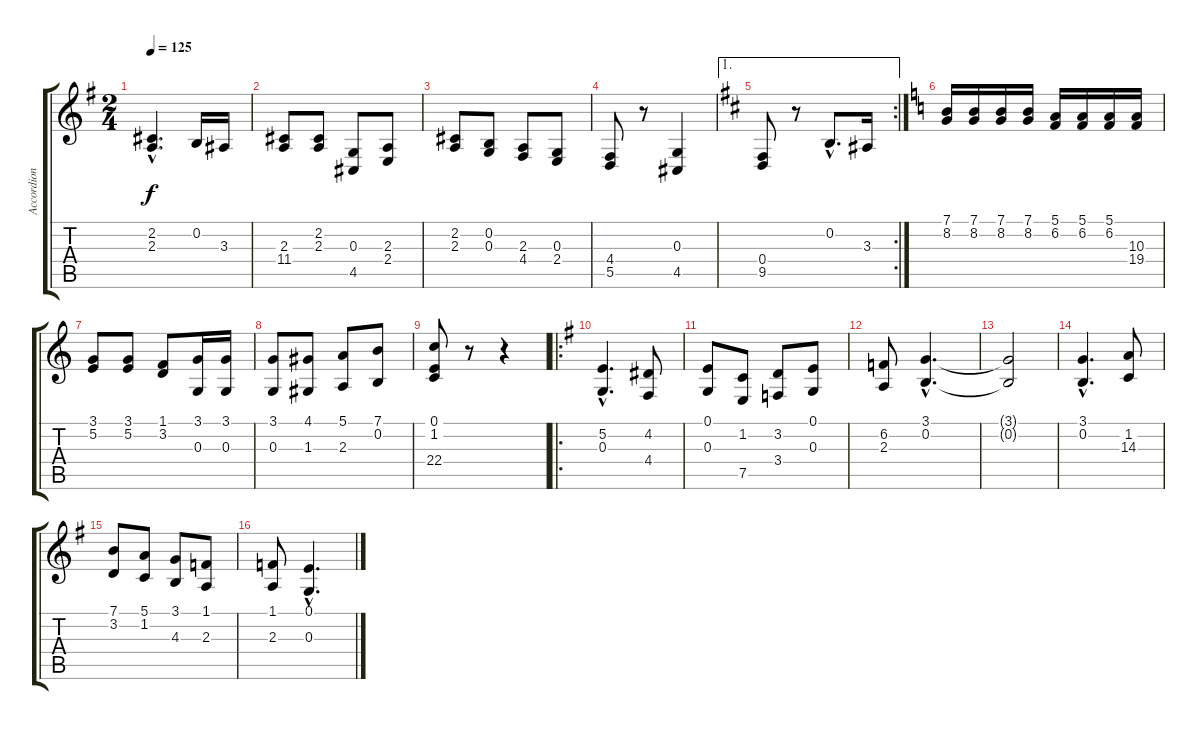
\track ("Accordion" "Accordion") {instrument accordion}
\staff {score tabs}
\tuning (E4 B3 G3 D3 A2 E2) {hide}
\ts (2 4)
\tempo 125
\clef g2
\ks g
(2.2{hac} 2.3{hac}).4{d dy f} 0.2.16 3.3.16 |
(2.3 11.4).8 (2.2 2.3).8 (0.3 4.5).8 (2.3 2.4).8 |
(2.2 2.3).8 (0.2 0.3).8 (2.3 4.4).8 (0.3 2.4).8 |
(4.4 5.5).8 r.8 (0.3 4.5).4 |
\ae 1
\rc 2
\ks d
(0.4 9.5).8 r.8 0.2{hac}.8{d} 3.3.16 |
\ks c
(7.1 8.2).16 (7.1 8.2).16 (7.1 8.2).16 (7.1 8.2).16 (5.1 6.2).16 (5.1 6.2).16 (5.1 6.2).16 (10.3 19.4).16 |
(3.1 5.2).8 (3.1 5.2).8 (1.1 3.2).8 (3.1 0.3).16 (3.1 0.3).16 |
(3.1 0.3).8 (4.1 1.3).8 (5.1 2.3).8 (7.1 0.2).8 |
(0.1 1.2 22.4).8 r.8 r.4 |
\ro
\ks g
(5.2{hac} 0.3{hac}).4{d} (4.2 4.4).8 |
(0.1 0.3).8 (1.2 7.5).8 (3.2 3.4).8 (0.1 0.3).8 |
(6.2 2.3).8 (3.1{hac} 0.2{hac}).4{d} |
(3.1{t} 0.2{t}).2 |
(3.1{hac} 0.2{hac}).4{d} (1.2 14.3).8 |
(7.1 3.2).8 (5.1 1.2).8 (3.1 4.3).8 (1.1 2.3).8 |
(1.1 2.3).8 (0.1{hac} 0.3{hac}).4{d}
